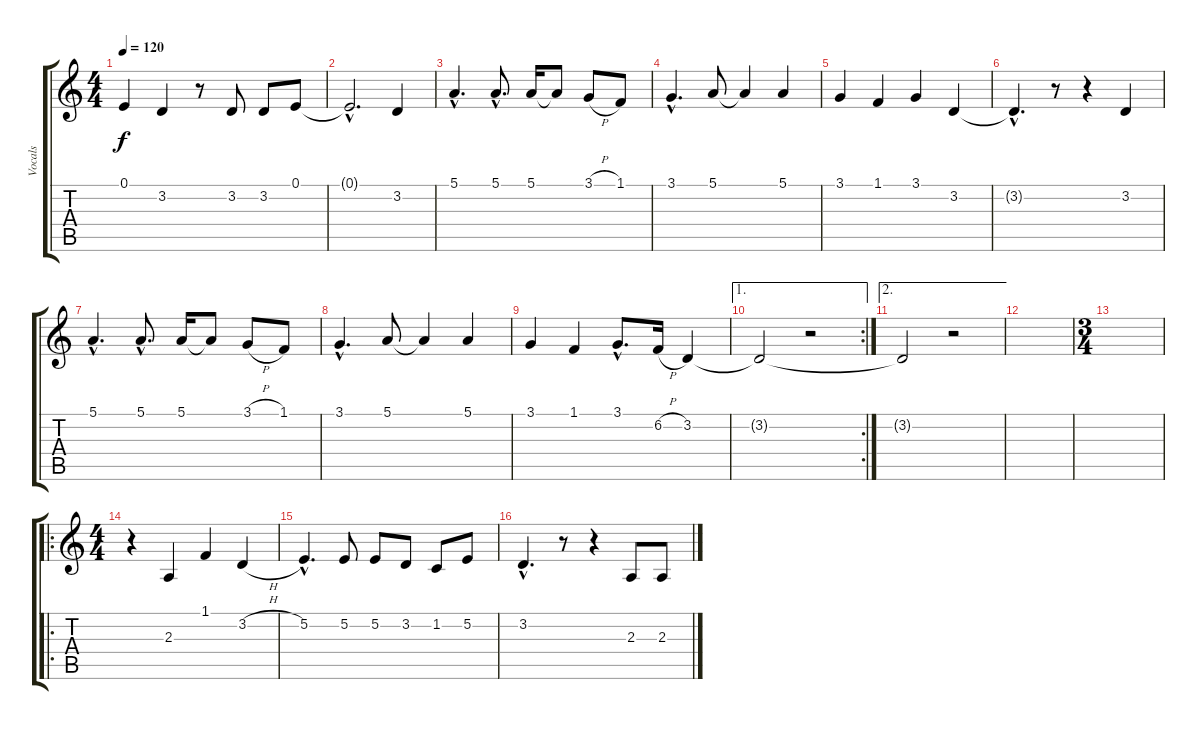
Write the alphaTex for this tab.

\track ("Vocals" "Vocals") {instrument trumpet}
\staff {score tabs}
\tuning (E4 B3 G3 D3 A2 D2) {hide}
\ts (4 4)
\tempo 120
\clef g2
\ks c
0.1.4{dy f} 3.2.4 r.8 3.2.8 3.2.8 0.1.8 |
0.1{hac t}.2{d} 3.2.4 |
5.1{hac}.4{d} 5.1{hac}.8{d} 5.1.16 5.1{t}.8 3.1{h}.8 1.1.8 |
3.1{hac}.4{d} 5.1.8 5.1{t}.4 5.1.4 |
3.1.4 1.1.4 3.1.4 3.2.4 |
3.2{hac t}.4{d} r.8 r.4 3.2.4 |
5.1{hac}.4{d} 5.1{hac}.8{d} 5.1.16 5.1{t}.8 3.1{h}.8 1.1.8 |
3.1{hac}.4{d} 5.1.8 5.1{t}.4 5.1.4 |
3.1.4 1.1.4 3.1{hac}.8{d} 6.2{h}.16 3.2.4 |
\ae 1
\rc 2
3.2{t}.2 r.2 |
\ae 2
3.2{t}.2 r.2 |
|
\ts (3 4)
|
\ro
\ts (4 4)
r.4 2.3.4 1.1.4 3.2{h}.4 |
5.2{hac}.4{d} 5.2.8 5.2.8 3.2.8 1.2.8 5.2.8 |
3.2{hac}.4{d} r.8 r.4 2.3.8 2.3.8
